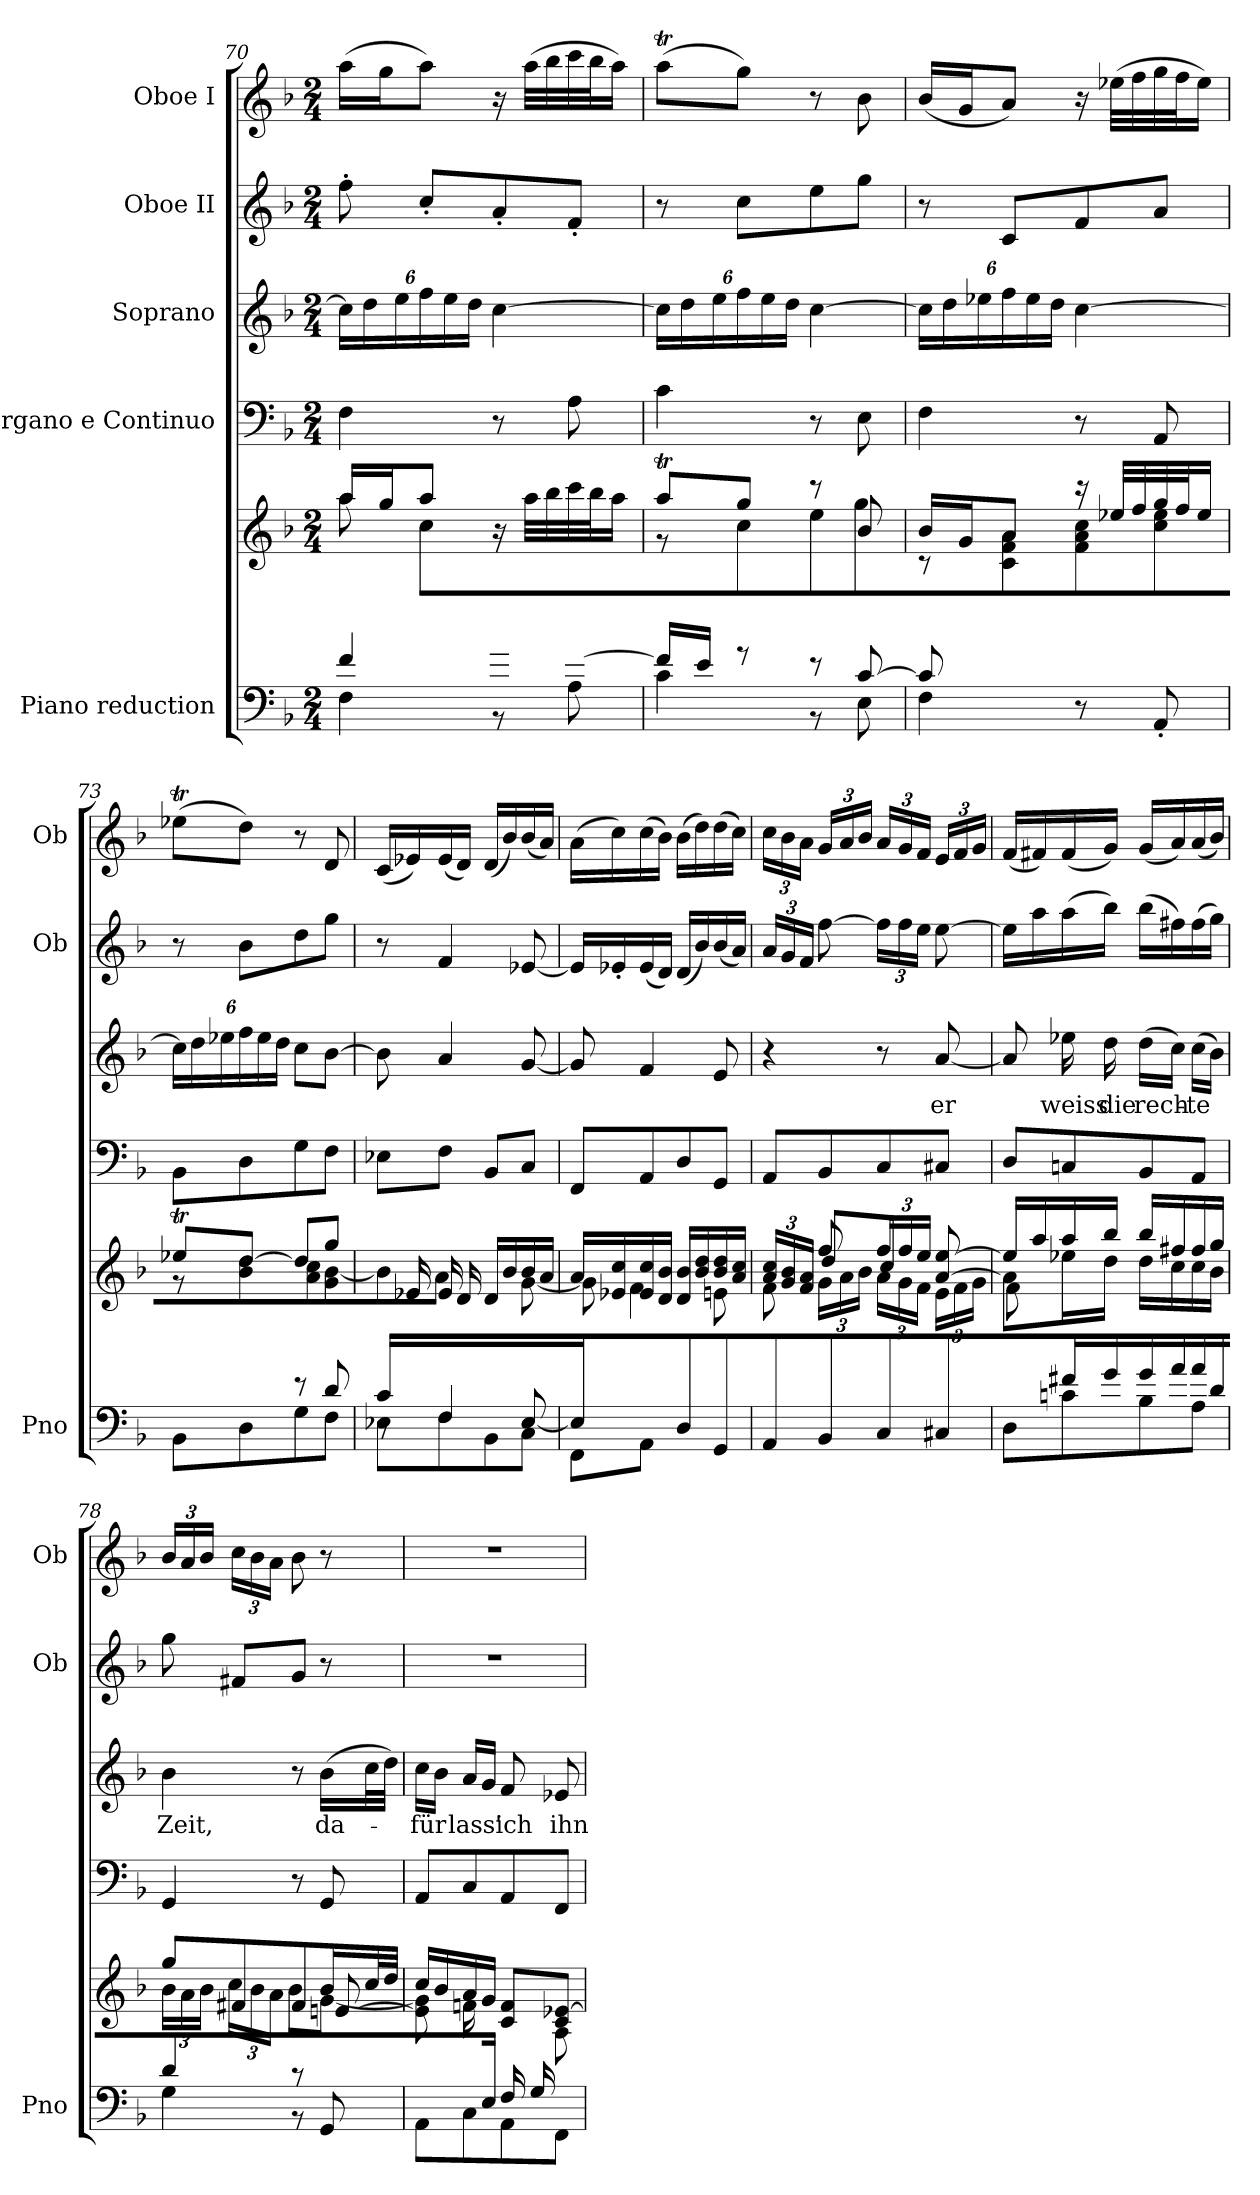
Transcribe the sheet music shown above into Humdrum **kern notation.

**kern	**kern	**kern	**kern	**text	**kern	**kern
*part5	*part5	*part4	*part3	*part3	*part2	*part1
*staff6	*staff5	*staff4	*staff3	*staff3	*staff2	*staff1
*I"Piano reduction	*	*I"Organo e Continuo	*I"Soprano	*	*I"Oboe II	*I"Oboe I
*I'Pno	*	*	*	*	*I'Ob	*I'Ob
*clefF4	*clefG2	*clefF4	*clefG2	*	*clefG2	*clefG2
*k[b-]	*k[b-]	*k[b-]	*k[b-]	*	*k[b-]	*k[b-]
*M2/4	*M2/4	*M2/4	*M2/4	*	*M2/4	*M2/4
=70	=70	=70	=70	=70	=70	=70
*^	*^	*	*	*	*	*
*	*^	*	*	*	*	*	*	*
*	*	*	*	*	*	*Xbrackettup	*	*	*
4ryy	4f/	4F\	16aa/LL	8aa\	4F\	24cc\LL]	.	8ff'\	(16aa\LL
.	.	.	.	.	.	24dd\	.	.	.
.	.	.	16gg/J	.	.	.	.	.	16gg\J
.	.	.	.	.	.	24ee\	.	.	.
.	.	.	8aa/J	8cc\L	.	24ff\	.	8cc'/L	8aa\J)
.	.	.	.	.	.	24ee\	.	.	.
.	.	.	.	.	.	24dd\JJ	.	.	.
8a/	4ryy	8r	16r	4ryy	8r	[4cc\	.	8a'/	16r
.	.	.	32aa\LLL	.	.	.	.	.	(32aa\LLL
.	.	.	32bb-\	.	.	.	.	.	32bb-\
[8f/J	.	8A\	32ccc\	.	8A\	.	.	8f'/J	32ccc\
.	.	.	32bb-\J	.	.	.	.	.	32bb-\J
.	.	.	16aa\JJ	.	.	.	.	.	16aa\JJ)
*	*v	*v	*	*	*	*	*	*	*
=71	=71	=71	=71	=71	=71	=71	=71	=71
16f/LL]	4c\	8aat/L	8r	4c\	24cc\LL]	.	8r	(8aat\L
.	.	.	.	.	24dd\	.	.	.
16e/JJ	.	.	.	.	.	.	.	.
.	.	.	.	.	24ee\	.	.	.
8r	.	8gg/J	8cc\L	.	24ff\	.	8cc\L	8gg\J)
.	.	.	.	.	24ee\	.	.	.
.	.	.	.	.	24dd\JJ	.	.	.
8r	8r	8r	8ee\	8r	[4cc\	.	8ee\	8r
[8c/	8E\	8b-/	8gg\J	8E\	.	.	8gg\J	8b-\
=72	=72	=72	=72	=72	=72	=72	=72	=72
8c/]	4F\	16b-/LL	8r	4F\	24cc\LL]	.	8r	(16b-/LL
.	.	.	.	.	24dd\	.	.	.
.	.	16g/J	.	.	.	.	.	16g/J
.	.	.	.	.	24ee-X\	.	.	.
8ryy	.	8a/J	8c\ 8f\ 8a\L	.	24ff\	.	8c/L	8a/J)
.	.	.	.	.	24ee-\	.	.	.
.	.	.	.	.	24dd\JJ	.	.	.
8r	8ryy	16r	8f\ 8a\ 8cc\	8r	[4cc\	.	8f/	16r
.	.	32ee-X/LLL	.	.	.	.	.	(32ee-X\LLL
.	.	32ff/	.	.	.	.	.	32ff\
8AA'</	8ryy	32gg/	8cc\ 8ee-\J	8AA/	.	.	8a/J	32gg\
.	.	32ff/J	.	.	.	.	.	32ff\J
.	.	16ee-/JJ	.	.	.	.	.	16ee-\JJ)
=73	=73	=73	=73	=73	=73	=73	=73	=73
4ryy	8BB-\L	8ee-XT/L	8r	8BB-\L	24cc\LL]	.	8r	(8ee-XT\L
.	.	.	.	.	24dd\	.	.	.
.	.	.	.	.	24ee-X\	.	.	.
.	8D\	[8dd/J	8b-\ 8dd\L	8D\	24ff\	.	8b-\L	8dd\J)
.	.	.	.	.	24ee-\	.	.	.
.	.	.	.	.	24dd\JJ	.	.	.
8r	8G\	8dd/L]	8a\ 8cc\	8G\	8cc\L	.	8dd\	8r
8d/	8F\J	8gg/J	8g\ [>8b-\J	8F\J	[8b-\J	.	8gg\J	8d/
=74	=74	=74	=74	=74	=74	=74	=74	=74
*	*^	*	*	*	*	*	*	*
16c/LL	8r	8E-X\L	16ryy	8b-\]	8E-X\L	8b-\]	.	8r	(16c/LL
4..ryy	.	.	16e-X/	.	.	.	.	.	16e-X/)
.	4F/	8F\	16e-/	4a\	8F\J	4a/	.	4f/	(16e-/
.	.	.	16d/JJ	.	.	.	.	.	16d/JJ)
.	.	8BB-\	16d/LL	.	8BB-/L	.	.	.	(16d/LL
.	.	.	16b-/	.	.	.	.	.	16b-/)
.	[8E-/	8C\J	16b-/	[8g\	8C/J	[8g/	.	[8e-X/	(16b-/
.	.	.	16a/JJ	.	.	.	.	.	16a/JJ)
*	*v	*v	*	*	*	*	*	*	*
=75	=75	=75	=75	=75	=75	=75	=75	=75
16E-/]	8FF\L	16a/LL	8g\]	8FF/L	8g/]	.	16e-/LL]	(16a\LL
8.ryy	.	16e-X/ 16cc/	.	.	.	.	16e-X'/	16cc\)
.	8AA\J	16e-/ 16cc/	4f\	8AA/	4f/	.	(16e-/	(16cc\
.	.	16d/ 16b-/JJ	.	.	.	.	16d/JJ)	16b-\JJ)
8D/L	4ryy	16d/ 16b-/LL	.	8D/	.	.	(16d/LL	(16b-\LL
.	.	16b-/ 16dd/	.	.	.	.	16b-/)	16dd\)
8GG/J	.	16b-/ 16dd/	8en\	8GG/J	8e/	.	(16b-/	(16dd\
.	.	16a/ 16cc/JJ	.	.	.	.	16a/JJ)	16cc\JJ)
*v	*v	*	*	*	*	*	*	*
*	*v	*v	*	*	*	*	*
!!LO:LB:g=z
=76	=76	=76	=76	=76	=76	=76
*	*Xbrackettup	*	*	*	*Xbrackettup	*Xbrackettup
*	*^	*	*	*	*	*
*	*	*^	*	*	*	*	*
8AA/L	24a/ 24cc/LL	8f\	8ryy	8AA/L	4r	.	24a/LL	24cc\LL
.	24g/ 24b-/	.	.	.	.	.	24g/	24b-\
.	24f/ 24a/JJ	.	.	.	.	.	24f/JJ	24a\JJ
8BB-/	8ff/	24g\LL	8dd/L	8BB-/	.	.	[8ff\	24g/LL
.	.	24a\	.	.	.	.	.	24a/
.	.	24b-\JJ	.	.	.	.	.	24b-/JJ
8C/	24ff/LL	24a\LL	8cc/J	8C/	8r	.	24ff\LL]	24a/LL
.	24ff/	24g\	.	.	.	.	24ff\	24g/
.	24ee/JJ	24f\JJ	.	.	.	.	24ee\JJ	24f/JJ
!	!	!	!	!	!	!LO:LY:b	!	!
8C#X/J	[8a/ [8ee/	24e\LL	8ryy	8C#X/J	[8a/	er	[8ee\	24e/LL
.	.	24f\	.	.	.	.	.	24f/
.	.	24g\JJ	.	.	.	.	.	24g/JJ
=77	=77	=77	=77	=77	=77	=77	=77	=77
*^	*	*	*	*	*	*	*	*
8ryy	8D\L	16ee/LL]	8a/L]	8f\L	8D/L	8a/]	.	16ee\LL]	(16f/LL
.	.	16aa/	.	.	.	.	.	16aa\	16f#X/)
!	!	!	!	!	!	!	!LO:LY:b	!	!
16f#X/L	8cn\	16aa/	16ee-X\L	4.ryy	8Cn/	16ee-X\	weiss	(16aa\	(16f#/
!	!	!	!	!	!	!	!LO:LY:b	!	!
16g/JJ	.	16bb-/JJ	16dd\JJ	.	.	16dd\	die	16bb-\JJ)	16g/JJ)
!	!	!	!	!	!	!	!LO:LY:b	!	!
16g/LL	8B-\	16bb-/LL	16dd\LL	.	8BB-/	(16dd\LL	rech-	(16bb-\LL	(16g/LL
16a/	.	16ff#X/	16cc\	.	.	16cc\JJ)	.	16ff#X\)	16a/)
!	!	!	!	!	!	!	!LO:LY:b	!	!
16a/	8A\J	16ff#/	16cc\	.	8AA/J	(16cc\LL	-te	(16ff#\	(16a/
16d/JJ	.	16gg/JJ	16b-\JJ	.	.	16b-\JJ)	.	16gg\JJ)	16b-/JJ)
=78	=78	=78	=78	=78	=78	=78	=78	=78	=78
!	!	!	!	!	!	!	!LO:LY:b	!	!
4d/	4G\	8gg/L	24b-\LL	4.ryy	4GG/	4b-\	Zeit,	8gg\	24b-/LL
.	.	.	24a\	.	.	.	.	.	24a/
.	.	.	24b-\JJ	.	.	.	.	.	24b-/JJ
.	.	8f#X/	24cc\LL	.	.	.	.	8f#X/L	24cc\LL
.	.	.	24b-\	.	.	.	.	.	24b-\
.	.	.	24a\JJ	.	.	.	.	.	24a\JJ
8r	8r	8f#/	8b-\L	.	8r	8r	.	8g/J	8b-\
!	!	!	!	!	!	!	!LO:LY:b	!	!
8ryy	8GG/	16b-/L	[8g\J	[8en/	8GG/	(16b-\LL	da-	8r	8r
.	.	32cc/L	.	.	.	32cc\L	.	.	.
.	.	32dd/JJJ	.	.	.	32dd\JJJ)	.	.	.
*	*	*	*v	*v	*	*	*	*	*
=79	=79	=79	=79	=79	=79	=79	=79	=79
!	!	!	!	!	!	!LO:LY:b	!	!
8.ryy	8AA\L	16cc/LL	8e\] 8g\]L	8AA/L	16cc\LL	-für	2r	2r
.	.	16b-/	.	.	16b-\JJ	.	.	.
!	!	!	!	!	!	!LO:LY:b	!	!
.	8C\	16a/	16fn\L	8C/	16a/LL	lass'	.	.
16E/JJ	.	16g/JJ	8.ryy	.	16g/JJ	.	.	.
!	!	!	!	!	!	!LO:LY:b	!	!
16F/LL	8AA\	8c/ 8f/L	.	8AA/	8f/	ich	.	.
16G/J	.	.	.	.	.	.	.	.
!	!	!	!	!	!	!LO:LY:b	!	!
8ryy	8FF\J	8c/ [8e-X/J	8A\J	8FF/J	8e-X/	ihn	.	.
*v	*v	*	*	*	*	*	*	*
*	*v	*v	*	*	*	*	*
=	=	=	=	=	=	=
*-	*-	*-	*-	*-	*-	*-
